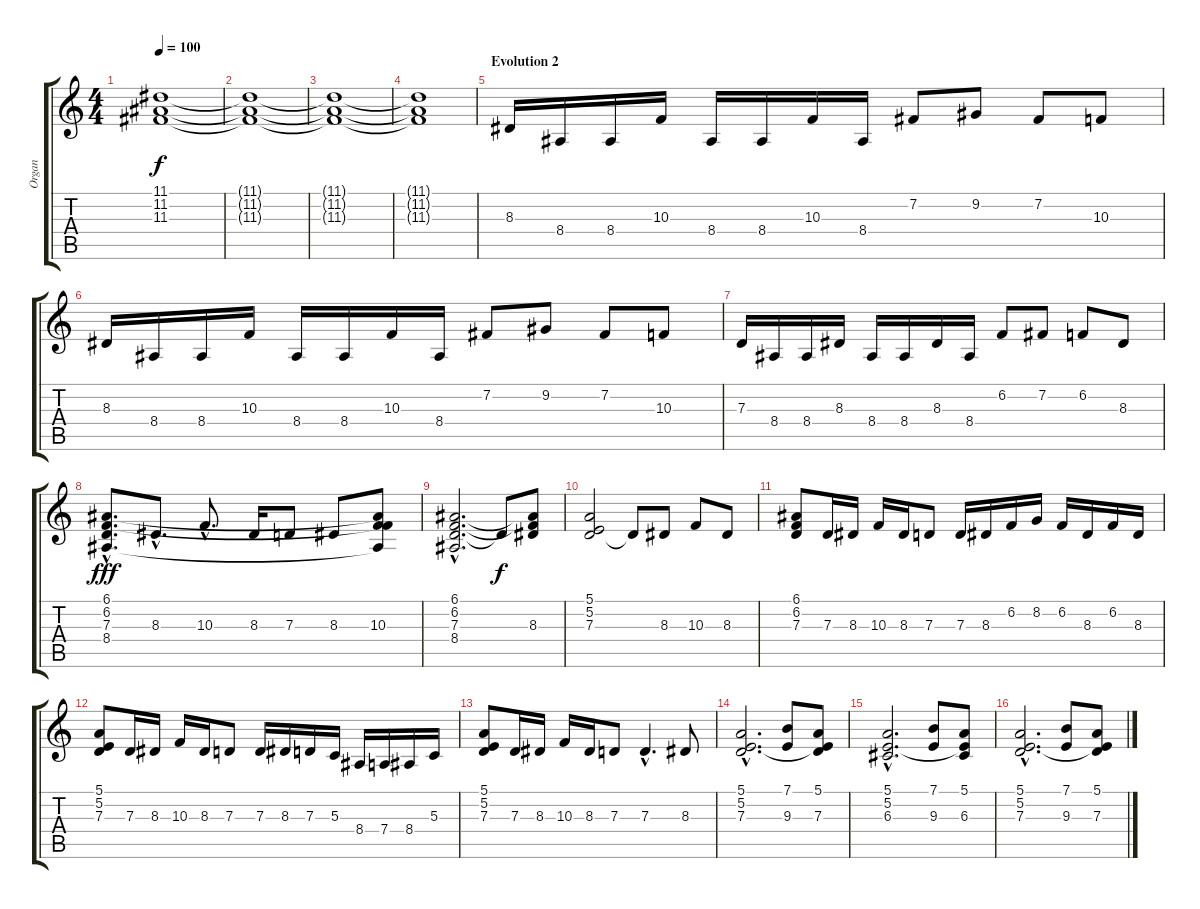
\track ("Organ" "Organ") {instrument drawbarorgan}
\staff {score tabs}
\tuning (E4 B3 G3 D3 A2 E2) {hide}
\ts (4 4)
\tempo 100
\clef g2
\ks c
(11.1 11.2 11.3).1{dy f volume 11} |
(11.1{t} 11.2{t} 11.3{t}).1 |
(11.1{t} 11.2{t} 11.3{t}).1 |
(11.1{t} 11.2{t} 11.3{t}).1 |
\section ("" "Evolution 2")
8.3.16{volume 16} 8.4.16 8.4.16 10.3.16 8.4.16 8.4.16 10.3.16 8.4.16 7.2.8 9.2.8 7.2.8 10.3.8 |
8.3.16 8.4.16 8.4.16 10.3.16 8.4.16 8.4.16 10.3.16 8.4.16 7.2.8 9.2.8 7.2.8 10.3.8 |
7.3.16 8.4.16 8.4.16 8.3.16 8.4.16 8.4.16 8.3.16 8.4.16 6.2.8 7.2.8 6.2.8 8.3.8 |
(6.1{hac} 6.2{hac} 7.3{hac} 8.4{hac}).8{d dy fff volume 11} 8.3{hac}.8{d} 10.3{hac}.8{d} 8.3.16 7.3.8 8.3.8 (6.1{t} 6.2{t} 10.3 8.4{t}).8 |
(6.1{hac} 6.2{hac} 7.3{hac} 8.4{hac}).2{d} 7.3{t}.8{dy f} (6.1{t} 6.2{t} 8.3).8 |
(5.1 5.2 7.3).2 7.3{t}.8 8.3.8 10.3.8 8.3.8 |
(6.1 6.2 7.3).8 7.3.16 8.3.16 10.3.16 8.3.16 7.3.8 7.3.16 8.3.16 6.2.16 8.2.16 6.2.16 8.3.16 6.2.16 8.3.16 |
(5.1 5.2 7.3).8 7.3.16 8.3.16 10.3.16 8.3.16 7.3.8 7.3.16 8.3.16 7.3.16 5.3.16 8.4.16 7.4.16 8.4.16 5.3.16 |
(5.1 5.2 7.3).8 7.3.16 8.3.16 10.3.16 8.3.16 7.3.8 7.3{hac}.4{d} 8.3.8 |
(5.1{hac} 5.2{hac} 7.3{hac}).2{d} (7.1 9.3).8 (5.1 5.2{t} 7.3).8 |
(5.1{hac} 5.2{hac} 6.3{hac}).2{d} (7.1 9.3).8 (5.1 5.2{t} 6.3).8 |
(5.1{hac} 5.2{hac} 7.3{hac}).2{d} (7.1 9.3).8 (5.1 5.2{t} 7.3).8
